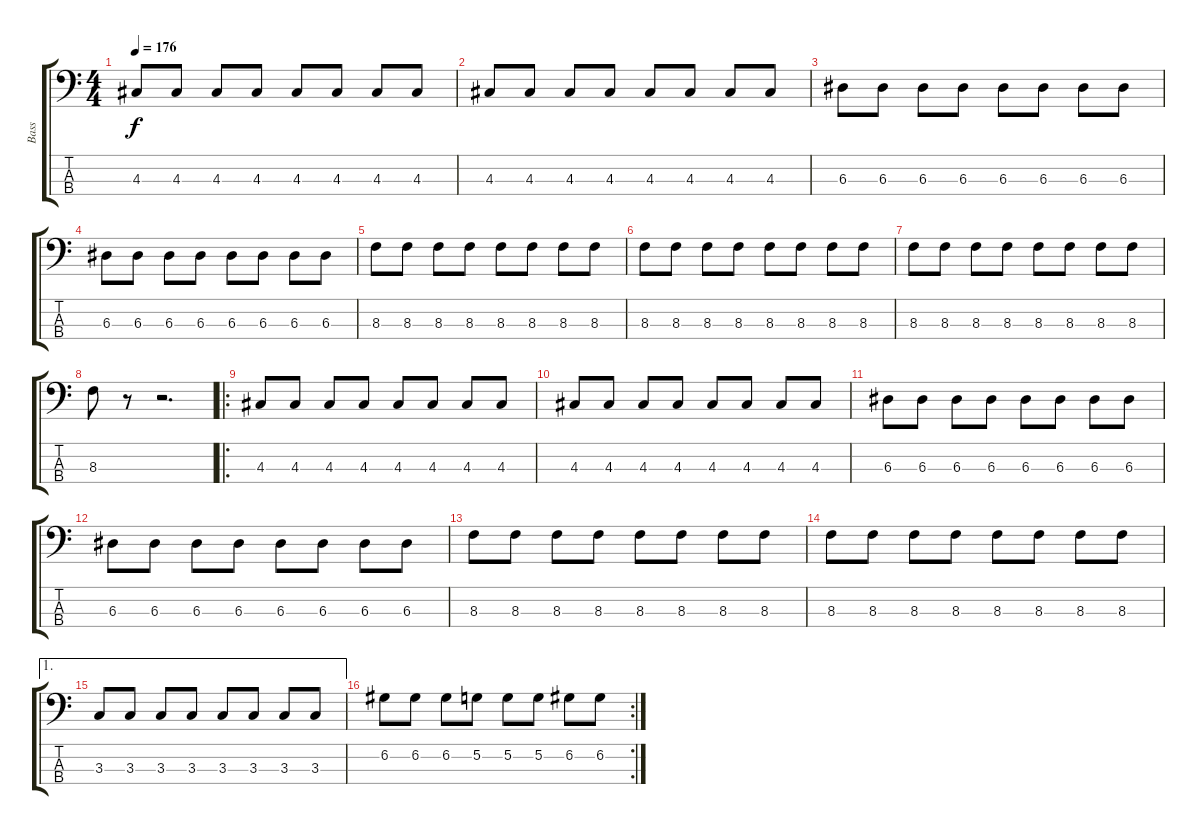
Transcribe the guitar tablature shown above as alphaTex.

\track ("Bass" "Bass") {instrument electricbasspick}
\staff {score tabs}
\tuning (G2 D2 A1 D1) {hide}
\ts (4 4)
\tempo 176
\clef f4
\ks c
4.3.8{dy f} 4.3.8 4.3.8 4.3.8 4.3.8 4.3.8 4.3.8 4.3.8 |
4.3.8 4.3.8 4.3.8 4.3.8 4.3.8 4.3.8 4.3.8 4.3.8 |
6.3.8 6.3.8 6.3.8 6.3.8 6.3.8 6.3.8 6.3.8 6.3.8 |
6.3.8 6.3.8 6.3.8 6.3.8 6.3.8 6.3.8 6.3.8 6.3.8 |
8.3.8 8.3.8 8.3.8 8.3.8 8.3.8 8.3.8 8.3.8 8.3.8 |
8.3.8 8.3.8 8.3.8 8.3.8 8.3.8 8.3.8 8.3.8 8.3.8 |
8.3.8 8.3.8 8.3.8 8.3.8 8.3.8 8.3.8 8.3.8 8.3.8 |
8.3.8 r.8 r.2{d} |
\ro
4.3.8 4.3.8 4.3.8 4.3.8 4.3.8 4.3.8 4.3.8 4.3.8 |
4.3.8 4.3.8 4.3.8 4.3.8 4.3.8 4.3.8 4.3.8 4.3.8 |
6.3.8 6.3.8 6.3.8 6.3.8 6.3.8 6.3.8 6.3.8 6.3.8 |
6.3.8 6.3.8 6.3.8 6.3.8 6.3.8 6.3.8 6.3.8 6.3.8 |
8.3.8 8.3.8 8.3.8 8.3.8 8.3.8 8.3.8 8.3.8 8.3.8 |
8.3.8 8.3.8 8.3.8 8.3.8 8.3.8 8.3.8 8.3.8 8.3.8 |
\ae 1
3.3.8 3.3.8 3.3.8 3.3.8 3.3.8 3.3.8 3.3.8 3.3.8 |
\rc 2
6.2.8 6.2.8 6.2.8 5.2.8 5.2.8 5.2.8 6.2.8 6.2.8
